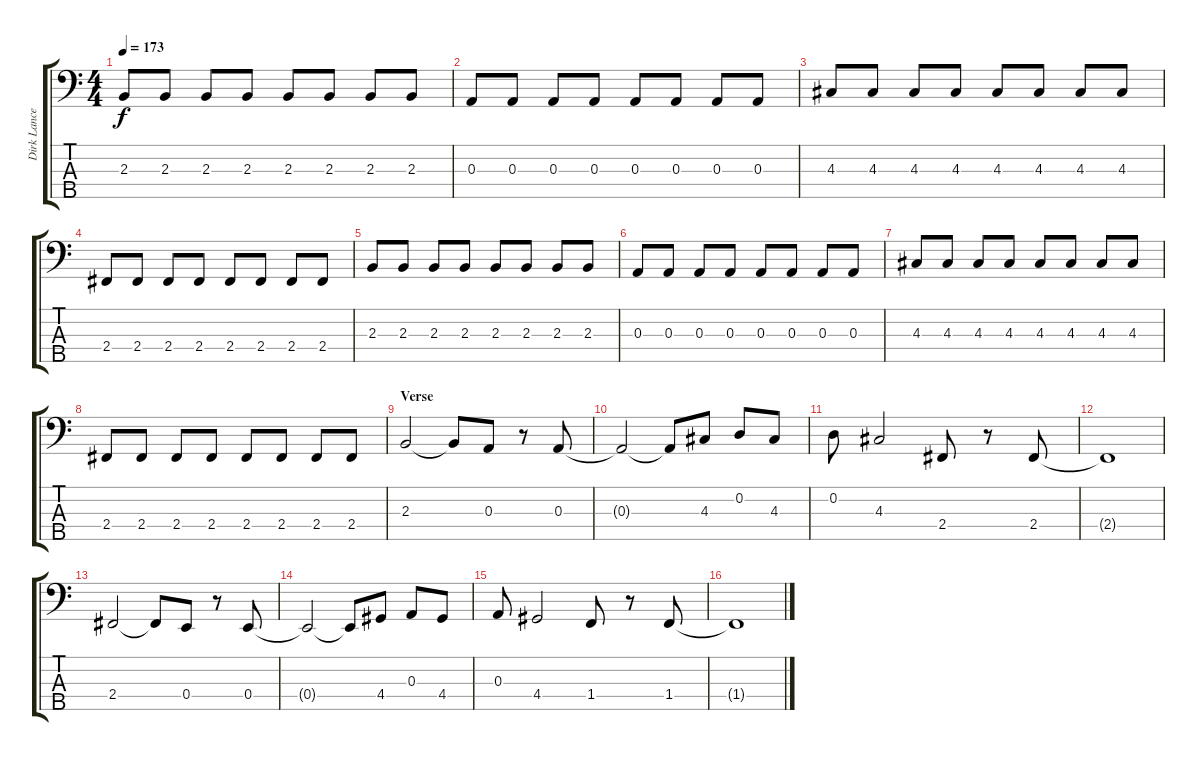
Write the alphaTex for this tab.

\track ("Dirk Lance-Bass effects" "Dirk Lance") {instrument fretlessbass}
\staff {score tabs}
\tuning (G2 D2 A1 E1 B0) {hide}
\ts (4 4)
\tempo 173
\clef f4
\ks c
2.3.8{dy f} 2.3.8 2.3.8 2.3.8 2.3.8 2.3.8 2.3.8 2.3.8 |
0.3.8 0.3.8 0.3.8 0.3.8 0.3.8 0.3.8 0.3.8 0.3.8 |
4.3.8 4.3.8 4.3.8 4.3.8 4.3.8 4.3.8 4.3.8 4.3.8 |
2.4.8 2.4.8 2.4.8 2.4.8 2.4.8 2.4.8 2.4.8 2.4.8 |
2.3.8 2.3.8 2.3.8 2.3.8 2.3.8 2.3.8 2.3.8 2.3.8 |
0.3.8 0.3.8 0.3.8 0.3.8 0.3.8 0.3.8 0.3.8 0.3.8 |
4.3.8 4.3.8 4.3.8 4.3.8 4.3.8 4.3.8 4.3.8 4.3.8 |
2.4.8 2.4.8 2.4.8 2.4.8 2.4.8 2.4.8 2.4.8 2.4.8 |
\section ("" "Verse")
2.3.2 2.3{t}.8 0.3.8 r.8 0.3.8 |
0.3{t}.2 0.3{t}.8 4.3.8 0.2.8 4.3.8 |
0.2.8 4.3.2 2.4.8 r.8 2.4.8 |
2.4{t}.1 |
2.4.2 2.4{t}.8 0.4.8 r.8 0.4.8 |
0.4{t}.2 0.4{t}.8 4.4.8 0.3.8 4.4.8 |
0.3.8 4.4.2 1.4.8 r.8 1.4.8 |
1.4{t}.1
